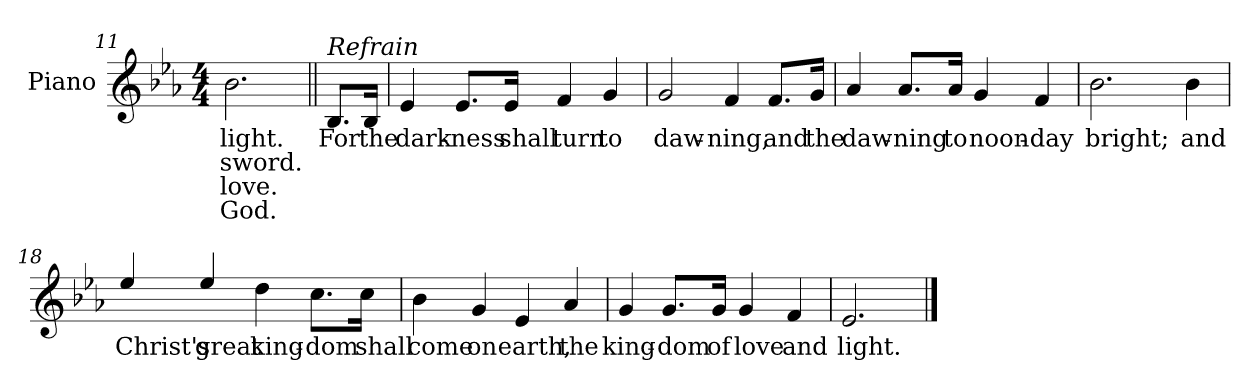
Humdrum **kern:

**kern	**text	**text	**text	**text
*part1	*part1	*part1	*part1	*part1
*staff1	*staff1	*staff1	*staff1	*staff1
*I"Piano	*	*	*	*
*I'Pno.	*	*	*	*
!!LO:LB:g=z
*clefG2	*	*	*	*
*k[b-e-a-]	*	*	*	*
*E-:	*	*	*	*
*M4/4	*	*	*	*
=11	=11	=11	=11	=11
!	!LO:LY:b:color=#000000	!LO:LY:b:color=#000000	!LO:LY:b:color=#000000	!LO:LY:b:color=#000000
2.b-i\	light.	sword.	love.	God.
=12||	=12||	=12||	=12||	=12||
!LO:TX:a:i:t=Refrain	!	!	!	!
!	!LO:LY:b:color=#000000	!	!	!
8.B-i/L	For	.	.	.
!	!LO:LY:b:color=#000000	!	!	!
16B-i/Jk	the	.	.	.
=13	=13	=13	=13	=13
!	!LO:LY:b:color=#000000	!	!	!
4e-i/	dark-	.	.	.
!	!LO:LY:b:color=#000000	!	!	!
8.e-i/L	-ness	.	.	.
!	!LO:LY:b:color=#000000	!	!	!
16e-i/Jk	shall	.	.	.
!	!LO:LY:b:color=#000000	!	!	!
4fi/	turn	.	.	.
!	!LO:LY:b:color=#000000	!	!	!
4gi/	to	.	.	.
=14	=14	=14	=14	=14
!	!LO:LY:b:color=#000000	!	!	!
2gi/	daw-	.	.	.
!	!LO:LY:b:color=#000000	!	!	!
4fi/	-ning,	.	.	.
!	!LO:LY:b:color=#000000	!	!	!
8.fi/L	and	.	.	.
!	!LO:LY:b:color=#000000	!	!	!
16gi/Jk	the	.	.	.
!!LO:LB:g=z
=15	=15	=15	=15	=15
!	!LO:LY:b:color=#000000	!	!	!
4a-i/	daw-	.	.	.
!	!LO:LY:b:color=#000000	!	!	!
8.a-i/L	-ning	.	.	.
!	!LO:LY:b:color=#000000	!	!	!
16a-i/Jk	to	.	.	.
!	!LO:LY:b:color=#000000	!	!	!
4gi/	noon-	.	.	.
!	!LO:LY:b:color=#000000	!	!	!
4fi/	-day	.	.	.
=16	=16	=16	=16	=16
!	!LO:LY:b:color=#000000	!	!	!
2.b-i\	bright;	.	.	.
=17-	=17-	=17-	=17-	=17-
!	!LO:LY:b:color=#000000	!	!	!
4b-i\	and	.	.	.
=18	=18	=18	=18	=18
!	!LO:LY:b:color=#000000	!	!	!
4ee-i/	Christ's	.	.	.
!	!LO:LY:b:color=#000000	!	!	!
4ee-i/	great	.	.	.
!	!LO:LY:b:color=#000000	!	!	!
4ddi\	king-	.	.	.
!	!LO:LY:b:color=#000000	!	!	!
8.cci\L	-dom	.	.	.
!	!LO:LY:b:color=#000000	!	!	!
16cci\Jk	shall	.	.	.
!!LO:LB:g=z
=19	=19	=19	=19	=19
!	!LO:LY:b:color=#000000	!	!	!
4b-i\	come	.	.	.
!	!LO:LY:b:color=#000000	!	!	!
4gi/	on	.	.	.
!	!LO:LY:b:color=#000000	!	!	!
4e-i/	earth,	.	.	.
!	!LO:LY:b:color=#000000	!	!	!
4a-i/	the	.	.	.
=20	=20	=20	=20	=20
!	!LO:LY:b:color=#000000	!	!	!
4gi/	king-	.	.	.
!	!LO:LY:b:color=#000000	!	!	!
8.gi/L	-dom	.	.	.
!	!LO:LY:b:color=#000000	!	!	!
16gi/Jk	of	.	.	.
!	!LO:LY:b:color=#000000	!	!	!
4gi/	love	.	.	.
!	!LO:LY:b:color=#000000	!	!	!
4fi/	and	.	.	.
=21	=21	=21	=21	=21
!	!LO:LY:b:color=#000000	!	!	!
2.e-i/	light.	.	.	.
==	==	==	==	==
*-	*-	*-	*-	*-
